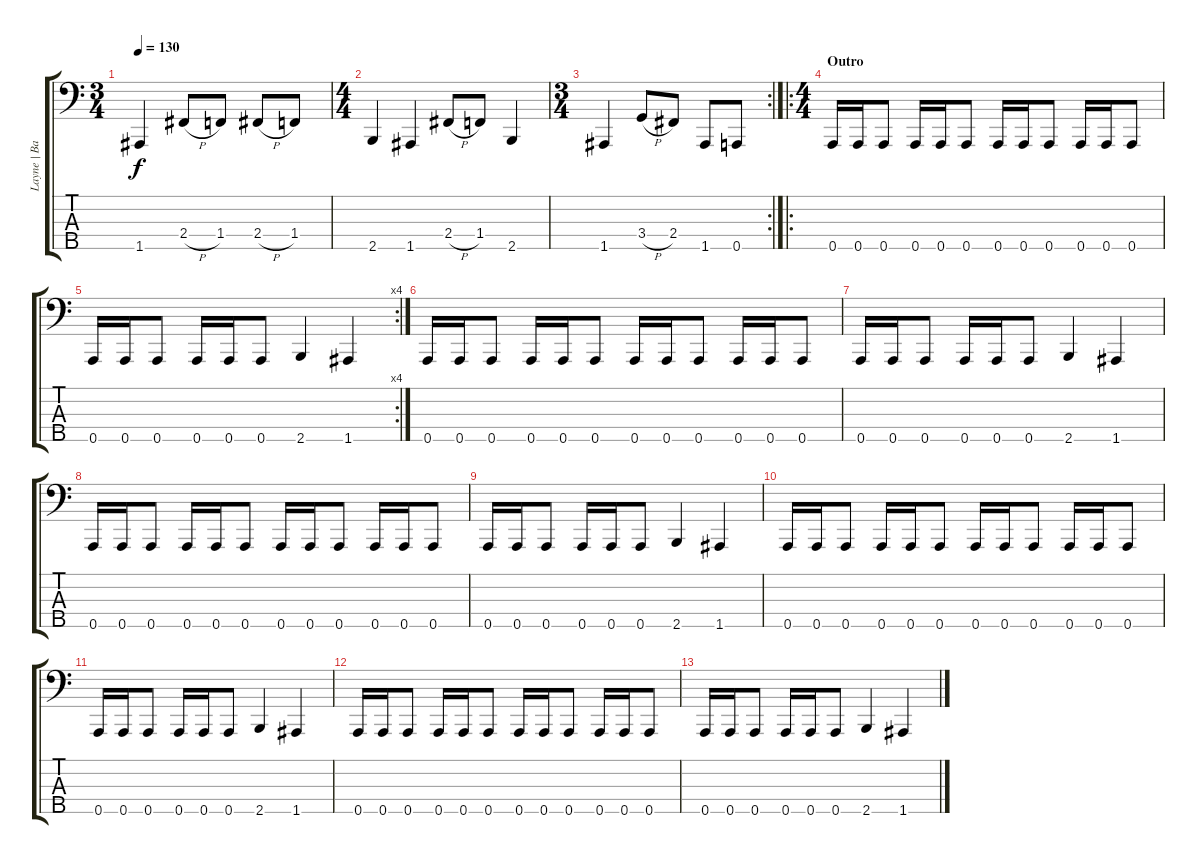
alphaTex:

\track ("Layne | Bass" "Layne | Ba") {instrument electricbassfinger}
\staff {score tabs}
\tuning (Gb2 D2 A1 E1 A0) {hide}
\ts (3 4)
\tempo 130
\clef f4
\ks c
1.5.4{dy f} 2.4{h}.8 1.4.8 2.4{h}.8 1.4.8 |
\ts (4 4)
2.5.4 1.5.4 2.4{h}.8 1.4.8 2.5.4 |
\rc 2
\ts (3 4)
1.5.4 3.4{h}.8 2.4.8 1.5.8 0.5.8 |
\ro
\ts (4 4)
\section ("" "Outro")
0.5.16 0.5.16 0.5.8 0.5.16 0.5.16 0.5.8 0.5.16 0.5.16 0.5.8 0.5.16 0.5.16 0.5.8 |
\rc 4
0.5.16 0.5.16 0.5.8 0.5.16 0.5.16 0.5.8 2.5.4 1.5.4 |
0.5.16 0.5.16 0.5.8 0.5.16 0.5.16 0.5.8 0.5.16 0.5.16 0.5.8 0.5.16 0.5.16 0.5.8 |
0.5.16 0.5.16 0.5.8 0.5.16 0.5.16 0.5.8 2.5.4 1.5.4 |
0.5.16 0.5.16 0.5.8 0.5.16 0.5.16 0.5.8 0.5.16 0.5.16 0.5.8 0.5.16 0.5.16 0.5.8 |
0.5.16 0.5.16 0.5.8 0.5.16 0.5.16 0.5.8 2.5.4 1.5.4 |
0.5.16 0.5.16 0.5.8 0.5.16 0.5.16 0.5.8 0.5.16 0.5.16 0.5.8 0.5.16 0.5.16 0.5.8 |
0.5.16 0.5.16 0.5.8 0.5.16 0.5.16 0.5.8 2.5.4 1.5.4 |
0.5.16 0.5.16 0.5.8 0.5.16 0.5.16 0.5.8 0.5.16 0.5.16 0.5.8 0.5.16 0.5.16 0.5.8 |
0.5.16 0.5.16 0.5.8 0.5.16 0.5.16 0.5.8 2.5.4 1.5.4
